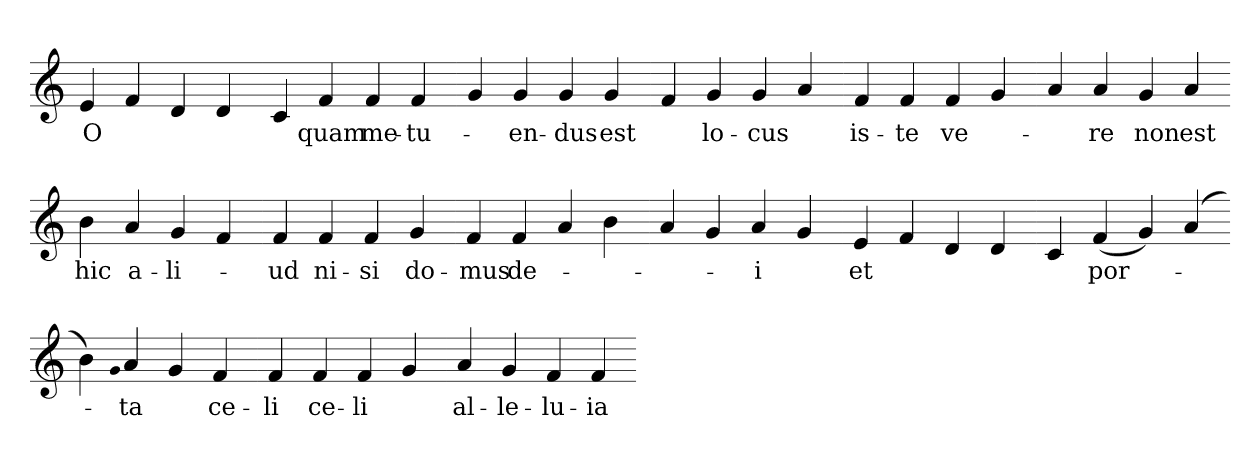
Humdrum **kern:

**kern	**text
*part1	*part1
*staff1	*staff1
*clefG2	*
=	=
4e	O
4f	.
4d	.
4d	.
=-	=-
4c	.
4f	quam
4f	me-
4f	tu-
=-	=-
4g	.
4g	en-
4g	dus
4g	est
=-	=-
4f	.
4g	lo-
4g	cus
4a	.
=-	=-
4f	is-
4f	te
4f	ve-
4g	.
=-	=-
4a	.
4a	re
4g	non
4a	est
=-	=-
4b	hic
4a	a-
4g	li-
4f	.
=-	=-
4f	ud
4f	ni-
4f	si
4g	do-
=-	=-
4f	mus
4f	de-
4a	.
4b	.
=-	=-
4a	.
4g	.
4a	i
4g	.
=-	=-
4e	et
4f	.
4d	.
4d	.
=-	=-
4c	.
(>4f	por-
4g)	.
(>4a	.
=-	=-
4b)	.
qg	.
4a	ta
4g	.
4f	ce-
=-	=-
4f	li
4f	ce-
4f	li
4g	.
=-	=-
4a	al-
4g	le-
4f	lu-
4f	ia
=-	=-
*-	*-
